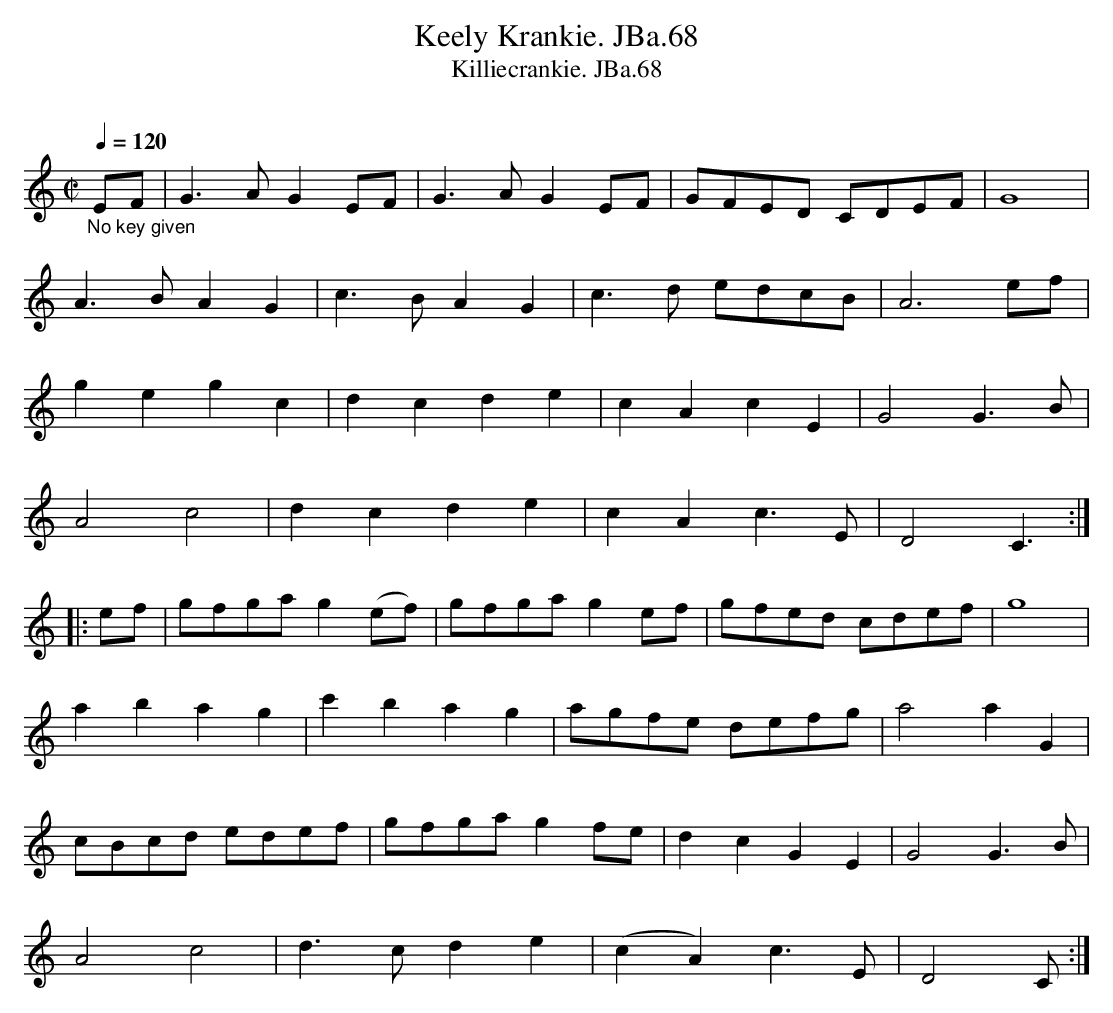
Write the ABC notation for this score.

X:1
T:Keely Krankie. JBa.68
T:Killiecrankie. JBa.68
M:C|
L:1/8
Q:1/4=120
O:
K:C Major
"_No key given"EF|G3A G2 EF|G3A G2 EF|\
GFED CDEF|G8|
A3B A2G2|c3 B A2G2|\
c3d edcB|A6 ef|
g2e2g2c2|d2c2d2e2|\
c2A2c2E2|G4 G3 B|
A4 c4|d2c2d2e2|c2A2 c3 E|D4 C3:|
|:ef|gfga g2 (ef)|gfga g2 ef|\
gfed cdef|g8|
a2b2a2g2|c'2b2a2g2|\
agfe defg|a4 a2 G2|
cBcd edef|gfga g2 fe|\
d2 c2 G2 E2|G4 G3 B|
A4c4|d3 c d2e2|(c2A2) c3 E|D4 C:|
